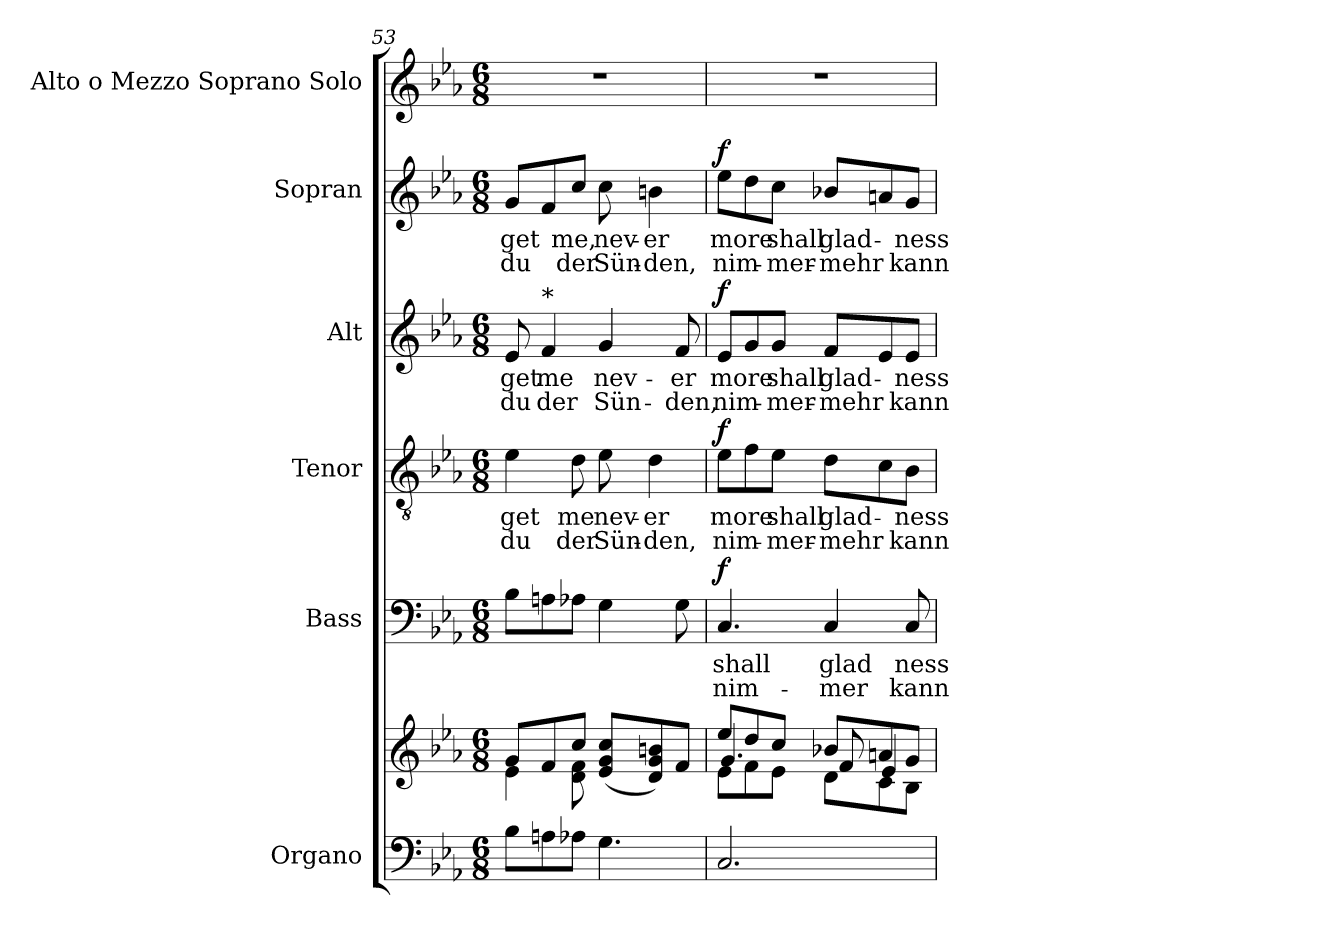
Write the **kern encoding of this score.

**kern	**kern	**kern	**text	**text	**dynam	**kern	**text	**text	**dynam	**kern	**text	**text	**dynam	**kern	**text	**text	**dynam	**kern
*part6	*part6	*part5	*part5	*part5	*part5	*part4	*part4	*part4	*part4	*part3	*part3	*part3	*part3	*part2	*part2	*part2	*part2	*part1
*staff7	*staff6	*staff5	*staff5	*staff5	*staff5	*staff4	*staff4	*staff4	*staff4	*staff3	*staff3	*staff3	*staff3	*staff2	*staff2	*staff2	*staff2	*staff1
*I"Organo	*	*I"Bass	*	*	*	*I"Tenor	*	*	*	*I"Alt	*	*	*	*I"Sopran	*	*	*	*I"Alto o Mezzo Soprano Solo
*	*	*I'B	*	*	*	*I'T	*	*	*	*I'A	*	*	*	*I'S	*	*	*	*I'S o l o
*clefF4	*clefG2	*clefF4	*	*	*	*clefGv2	*	*	*	*clefG2	*	*	*	*clefG2	*	*	*	*clefG2
*k[b-e-a-]	*k[b-e-a-]	*k[b-e-a-]	*	*	*	*k[b-e-a-]	*	*	*	*k[b-e-a-]	*	*	*	*k[b-e-a-]	*	*	*	*k[b-e-a-]
*E-:	*E-:	*E-:	*	*	*	*E-:	*	*	*	*E-:	*	*	*	*E-:	*	*	*	*E-:
*M6/8	*M6/8	*M6/8	*	*	*	*M6/8	*	*	*	*M6/8	*	*	*	*M6/8	*	*	*	*M6/8
=53	=53	=53	=53	=53	=53	=53	=53	=53	=53	=53	=53	=53	=53	=53	=53	=53	=53	=53
*	*^	*	*	*	*	*	*	*	*	*	*	*	*	*	*	*	*	*
!	!	!	!	!	!	!	!	!LO:LY:b	!LO:LY:b	!	!	!LO:LY:b	!LO:LY:b	!	!	!LO:LY:b	!LO:LY:b	!	!
8B-\L	8g/L	4e-\	8B-\L	.	.	.	4e-\	-get	du	.	8e-/	-get	du	.	8g/L	-get	du	.	2.r
!	!	!	!	!	!	!	!	!	!	!	!LO:TX:a:t=*	!	!	!	!	!	!	!	!
!	!	!	!	!	!	!	!	!	!	!	!	!LO:LY:b	!LO:LY:b	!	!	!	!	!	!
8An\	8f/	.	8An\	.	.	.	.	.	.	.	4f/	me	der	.	8f/	.	.	.	.
!	!	!	!	!	!	!	!	!LO:LY:b	!LO:LY:b	!	!	!	!	!	!	!LO:LY:b	!LO:LY:b	!	!
8A-X\J	8cc/J	8d\ 8f\	8A-X\J	.	.	.	8d\	me	der	.	.	.	.	.	8cc/J	me,	der	.	.
!	!	!	!	!	!	!	!	!LO:LY:b	!LO:LY:b	!	!	!LO:LY:b	!LO:LY:b	!	!	!LO:LY:b	!LO:LY:b	!	!
4.G\	(>8e-/ 8g/ 8cc/L	4.ryy	4G\	.	.	.	8e-\	nev-	Sün-	.	4g/	nev-	Sün-	.	8cc\	nev-	Sün-	.	.
!	!	!	!	!	!	!	!	!LO:LY:b	!LO:LY:b	!	!	!	!	!	!	!LO:LY:b	!LO:LY:b	!	!
.	8d/ 8g/ 8bn/)	.	.	.	.	.	4d\	-er	-den,	.	.	.	.	.	4bn\	-er	-den,	.	.
!	!	!	!	!	!	!	!	!	!	!	!	!LO:LY:b	!LO:LY:b	!	!	!	!	!	!
.	8f/J	.	8G\	.	.	.	.	.	.	.	8f/	-er	-den,	.	.	.	.	.	.
=54	=54	=54	=54	=54	=54	=54	=54	=54	=54	=54	=54	=54	=54	=54	=54	=54	=54	=54	=54
*	*	*^	*	*	*	*	*	*	*	*	*	*	*	*	*	*	*	*	*
!	!	!	!	!	!LO:LY:b	!LO:LY:b	!LO:DY:b	!	!LO:LY:b	!LO:LY:b	!LO:DY:b	!	!LO:LY:b	!LO:LY:b	!LO:DY:b	!	!LO:LY:b	!LO:LY:b	!LO:DY:b	!
2.C/	8ee-/L	8e-\L	4.g/	4.C/	shall	nim-	f	8e-\L	-more	nim-	f	8e-/L	-more	nim-	f	8ee-\L	-more	nim-	f	2.r
.	8dd/	8f\	.	.	.	.	.	8f\	.	.	.	8g/	.	.	.	8dd\	.	.	.	.
!	!	!	!	!	!	!	!	!	!LO:LY:b	!LO:LY:b	!	!	!LO:LY:b	!LO:LY:b	!	!	!LO:LY:b	!LO:LY:b	!	!
.	8cc/J	8e-\J	.	.	.	.	.	8e-\J	shall	-mer-	.	8g/J	shall	-mer-	.	8cc\J	shall	-mer-	.	.
!	!	!	!	!	!LO:LY:b	!LO:LY:b	!	!	!LO:LY:b	!LO:LY:b	!	!	!LO:LY:b	!LO:LY:b	!	!	!LO:LY:b	!LO:LY:b	!	!
.	8b-X/L	8d\L	8f/	4C/	glad	-mer	.	8d\L	glad-	-mehr	.	8f/L	glad-	-mehr	.	8b-X/L	glad-	-mehr	.	.
.	8an/	8c\	4e-/	.	.	.	.	8c\	.	.	.	8e-/	.	.	.	8an/	.	.	.	.
!	!	!	!	!	!LO:LY:b	!LO:LY:b	!	!	!LO:LY:b	!LO:LY:b	!	!	!LO:LY:b	!LO:LY:b	!	!	!LO:LY:b	!LO:LY:b	!	!
.	8g/J	8B-\J	.	8C/	ness	kann	.	8B-\J	-ness	kann	.	8e-/J	-ness	kann	.	8g/J	-ness	kann	.	.
*	*v	*v	*v	*	*	*	*	*	*	*	*	*	*	*	*	*	*	*	*	*
=	=	=	=	=	=	=	=	=	=	=	=	=	=	=	=	=	=	=
*-	*-	*-	*-	*-	*-	*-	*-	*-	*-	*-	*-	*-	*-	*-	*-	*-	*-	*-
